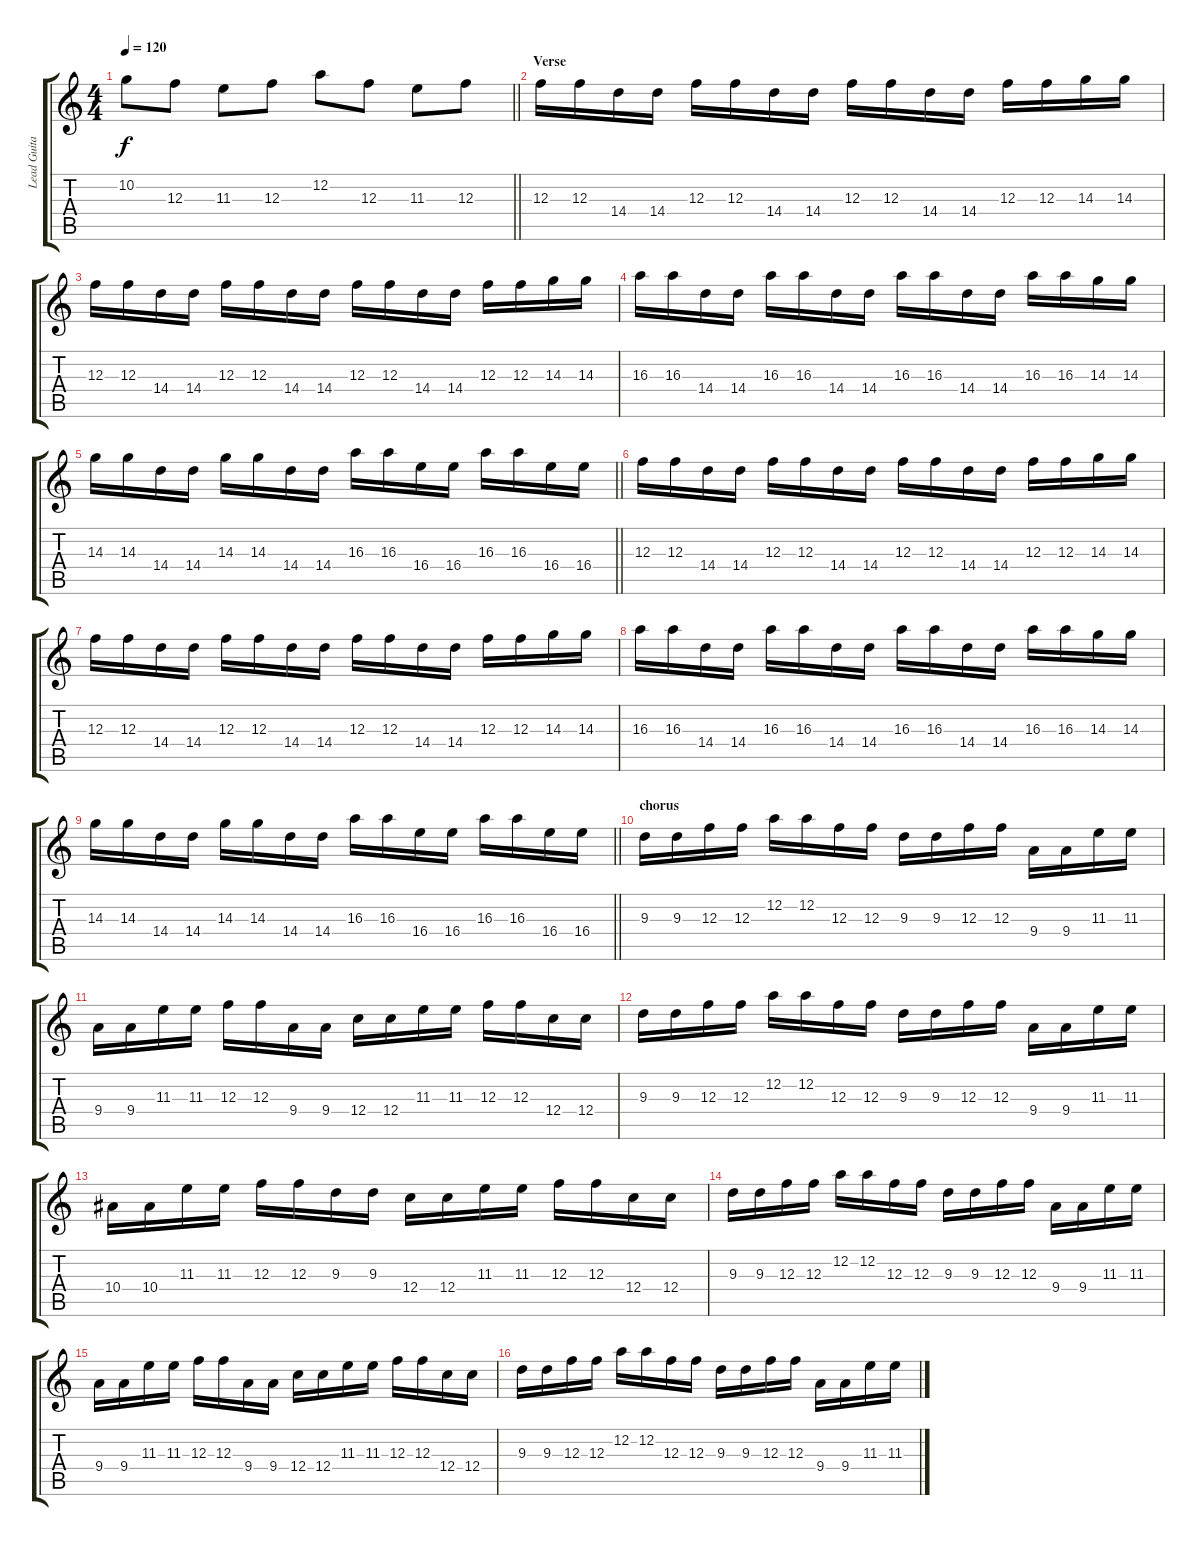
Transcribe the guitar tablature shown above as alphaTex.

\track ("Lead Guitar" "Lead Guita") {instrument distortionguitar}
\staff {score tabs}
\tuning (D4 A3 F3 C3 G2 D2) {hide}
\ts (4 4)
\tempo 120
\clef g2
\barLineRight lightlight
\ks c
10.2.8{dy f} 12.3.8 11.3.8 12.3.8 12.2.8 12.3.8 11.3.8 12.3.8 |
\section ("" "Verse ")
12.3.16 12.3.16 14.4.16 14.4.16 12.3.16 12.3.16 14.4.16 14.4.16 12.3.16 12.3.16 14.4.16 14.4.16 12.3.16 12.3.16 14.3.16 14.3.16 |
12.3.16 12.3.16 14.4.16 14.4.16 12.3.16 12.3.16 14.4.16 14.4.16 12.3.16 12.3.16 14.4.16 14.4.16 12.3.16 12.3.16 14.3.16 14.3.16 |
16.3.16 16.3.16 14.4.16 14.4.16 16.3.16 16.3.16 14.4.16 14.4.16 16.3.16 16.3.16 14.4.16 14.4.16 16.3.16 16.3.16 14.3.16 14.3.16 |
\barLineRight lightlight
14.3.16 14.3.16 14.4.16 14.4.16 14.3.16 14.3.16 14.4.16 14.4.16 16.3.16 16.3.16 16.4.16 16.4.16 16.3.16 16.3.16 16.4.16 16.4.16 |
12.3.16 12.3.16 14.4.16 14.4.16 12.3.16 12.3.16 14.4.16 14.4.16 12.3.16 12.3.16 14.4.16 14.4.16 12.3.16 12.3.16 14.3.16 14.3.16 |
12.3.16 12.3.16 14.4.16 14.4.16 12.3.16 12.3.16 14.4.16 14.4.16 12.3.16 12.3.16 14.4.16 14.4.16 12.3.16 12.3.16 14.3.16 14.3.16 |
16.3.16 16.3.16 14.4.16 14.4.16 16.3.16 16.3.16 14.4.16 14.4.16 16.3.16 16.3.16 14.4.16 14.4.16 16.3.16 16.3.16 14.3.16 14.3.16 |
\barLineRight lightlight
14.3.16 14.3.16 14.4.16 14.4.16 14.3.16 14.3.16 14.4.16 14.4.16 16.3.16 16.3.16 16.4.16 16.4.16 16.3.16 16.3.16 16.4.16 16.4.16 |
\section ("" "chorus")
9.3.16 9.3.16 12.3.16 12.3.16 12.2.16 12.2.16 12.3.16 12.3.16 9.3.16 9.3.16 12.3.16 12.3.16 9.4.16 9.4.16 11.3.16 11.3.16 |
9.4.16 9.4.16 11.3.16 11.3.16 12.3.16 12.3.16 9.4.16 9.4.16 12.4.16 12.4.16 11.3.16 11.3.16 12.3.16 12.3.16 12.4.16 12.4.16 |
9.3.16 9.3.16 12.3.16 12.3.16 12.2.16 12.2.16 12.3.16 12.3.16 9.3.16 9.3.16 12.3.16 12.3.16 9.4.16 9.4.16 11.3.16 11.3.16 |
10.4.16 10.4.16 11.3.16 11.3.16 12.3.16 12.3.16 9.3.16 9.3.16 12.4.16 12.4.16 11.3.16 11.3.16 12.3.16 12.3.16 12.4.16 12.4.16 |
9.3.16 9.3.16 12.3.16 12.3.16 12.2.16 12.2.16 12.3.16 12.3.16 9.3.16 9.3.16 12.3.16 12.3.16 9.4.16 9.4.16 11.3.16 11.3.16 |
9.4.16 9.4.16 11.3.16 11.3.16 12.3.16 12.3.16 9.4.16 9.4.16 12.4.16 12.4.16 11.3.16 11.3.16 12.3.16 12.3.16 12.4.16 12.4.16 |
9.3.16 9.3.16 12.3.16 12.3.16 12.2.16 12.2.16 12.3.16 12.3.16 9.3.16 9.3.16 12.3.16 12.3.16 9.4.16 9.4.16 11.3.16 11.3.16
